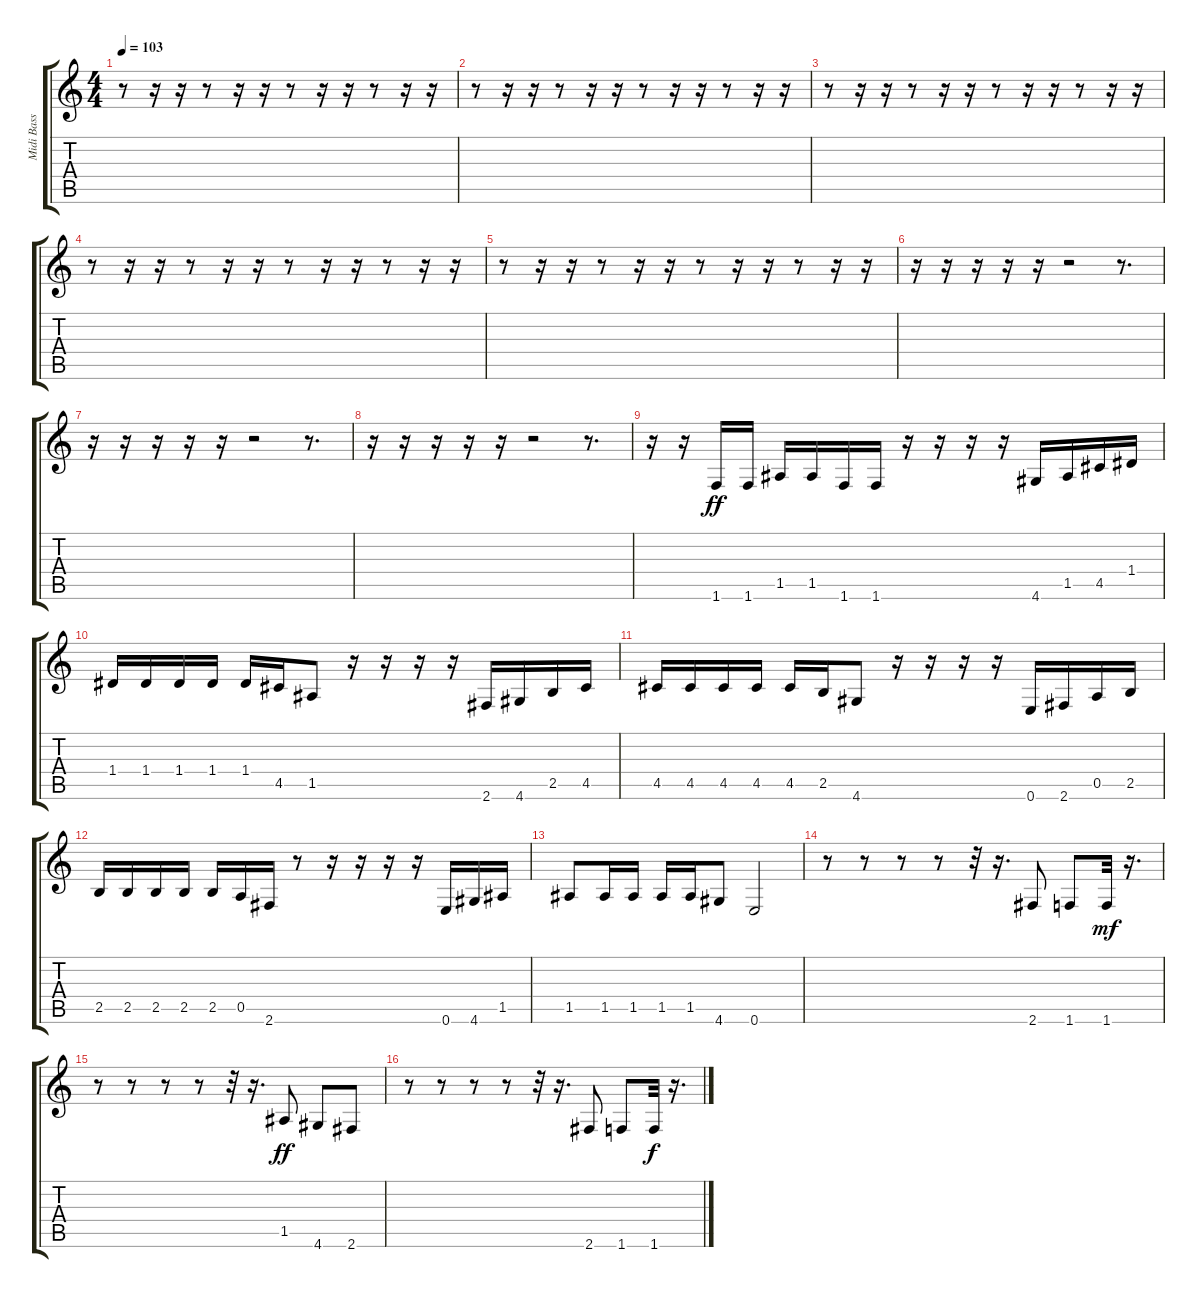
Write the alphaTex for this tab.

\track ("Midi Bass :(" "Midi Bass ") {instrument electricbassfinger}
\staff {score tabs}
\tuning (E4 B3 G3 D3 A2 E2) {hide}
\ts (4 4)
\tempo 103
\clef g2
\ks c
r.8{dy ff} r.16 r.16 r.8 r.16 r.16 r.8 r.16 r.16 r.8 r.16 r.16 |
r.8 r.16 r.16 r.8 r.16 r.16 r.8 r.16 r.16 r.8 r.16 r.16 |
r.8 r.16 r.16 r.8 r.16 r.16 r.8 r.16 r.16 r.8 r.16 r.16 |
r.8 r.16 r.16 r.8 r.16 r.16 r.8 r.16 r.16 r.8 r.16 r.16 |
r.8 r.16 r.16 r.8 r.16 r.16 r.8 r.16 r.16 r.8 r.16 r.16 |
r.16 r.16 r.16 r.16 r.16 r.2 r.8{d} |
r.16 r.16 r.16 r.16 r.16 r.2 r.8{d} |
r.16 r.16 r.16 r.16 r.16 r.2 r.8{d} |
r.16 r.16 1.6.16 1.6.16 1.5.16 1.5.16 1.6.16 1.6.16 r.16 r.16 r.16 r.16 4.6.16 1.5.16 4.5.16 1.4.16 |
1.4.16 1.4.16 1.4.16 1.4.16 1.4.16 4.5.16 1.5.8 r.16 r.16 r.16 r.16 2.6.16 4.6.16 2.5.16 4.5.16 |
4.5.16 4.5.16 4.5.16 4.5.16 4.5.16 2.5.16 4.6.8 r.16 r.16 r.16 r.16 0.6.16 2.6.16 0.5.16 2.5.16 |
2.5.16 2.5.16 2.5.16 2.5.16 2.5.16 0.5.16 2.6.16 r.8 r.16 r.16 r.16 r.16 0.6.16 4.6.16 1.5.16 |
1.5.8 1.5.16 1.5.16 1.5.16 1.5.16 4.6.8 0.6.2 |
r.8 r.8 r.8 r.8 r.32 r.16{d} 2.6.8 1.6.8 1.6.32{dy mf} r.16{d} |
r.8 r.8 r.8 r.8 r.32 r.16{d} 1.5.8{dy ff} 4.6.8 2.6.8 |
r.8 r.8 r.8 r.8 r.32 r.16{d} 2.6.8 1.6.8 1.6.32{dy f} r.16{d}
